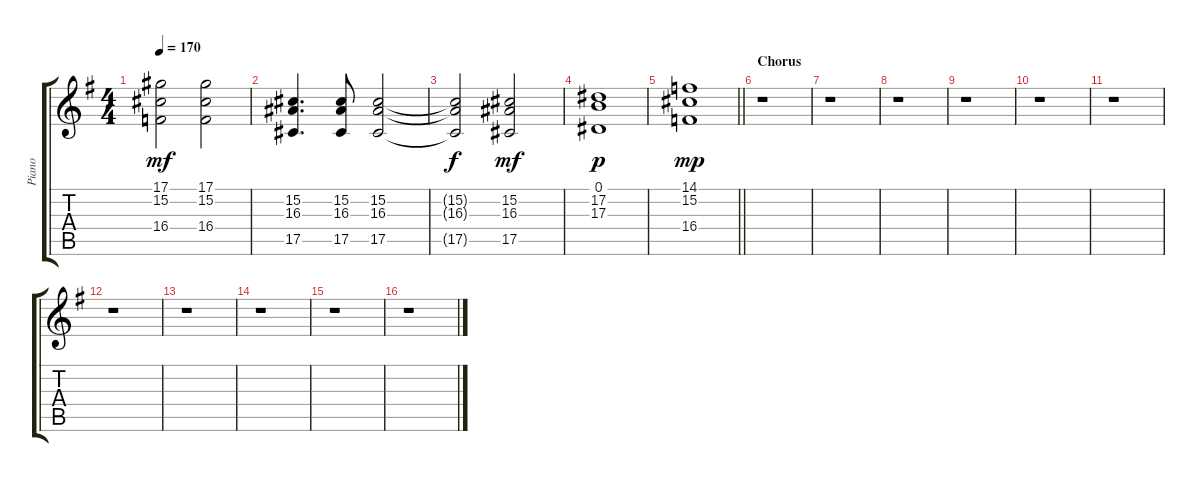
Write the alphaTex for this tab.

\track ("Piano" "Piano") {instrument acousticgrandpiano}
\staff {score tabs}
\tuning (Eb4 Bb3 Gb3 Db3 Ab2 Eb2) {hide}
\ts (4 4)
\tempo 170
\clef g2
\ks g
(17.1{t} 15.2{t} 16.4{t}).2{dy mf} (17.1 15.2 16.4).2 |
(15.2 16.3 17.5).4{d} (15.2 16.3 17.5).8 (15.2 16.3 17.5).2 |
(15.2{t} 16.3{t} 17.5{t}).2{dy f} (15.2 16.3 17.5).2{dy mf} |
(0.1 17.2 17.3).1{dy p} |
\barLineRight lightlight
(14.1 15.2 16.4).1{dy mp} |
\section ("" "Chorus")
r.1 |
r.1 |
r.1 |
r.1 |
r.1 |
r.1 |
r.1 |
r.1 |
r.1 |
r.1 |
r.1
